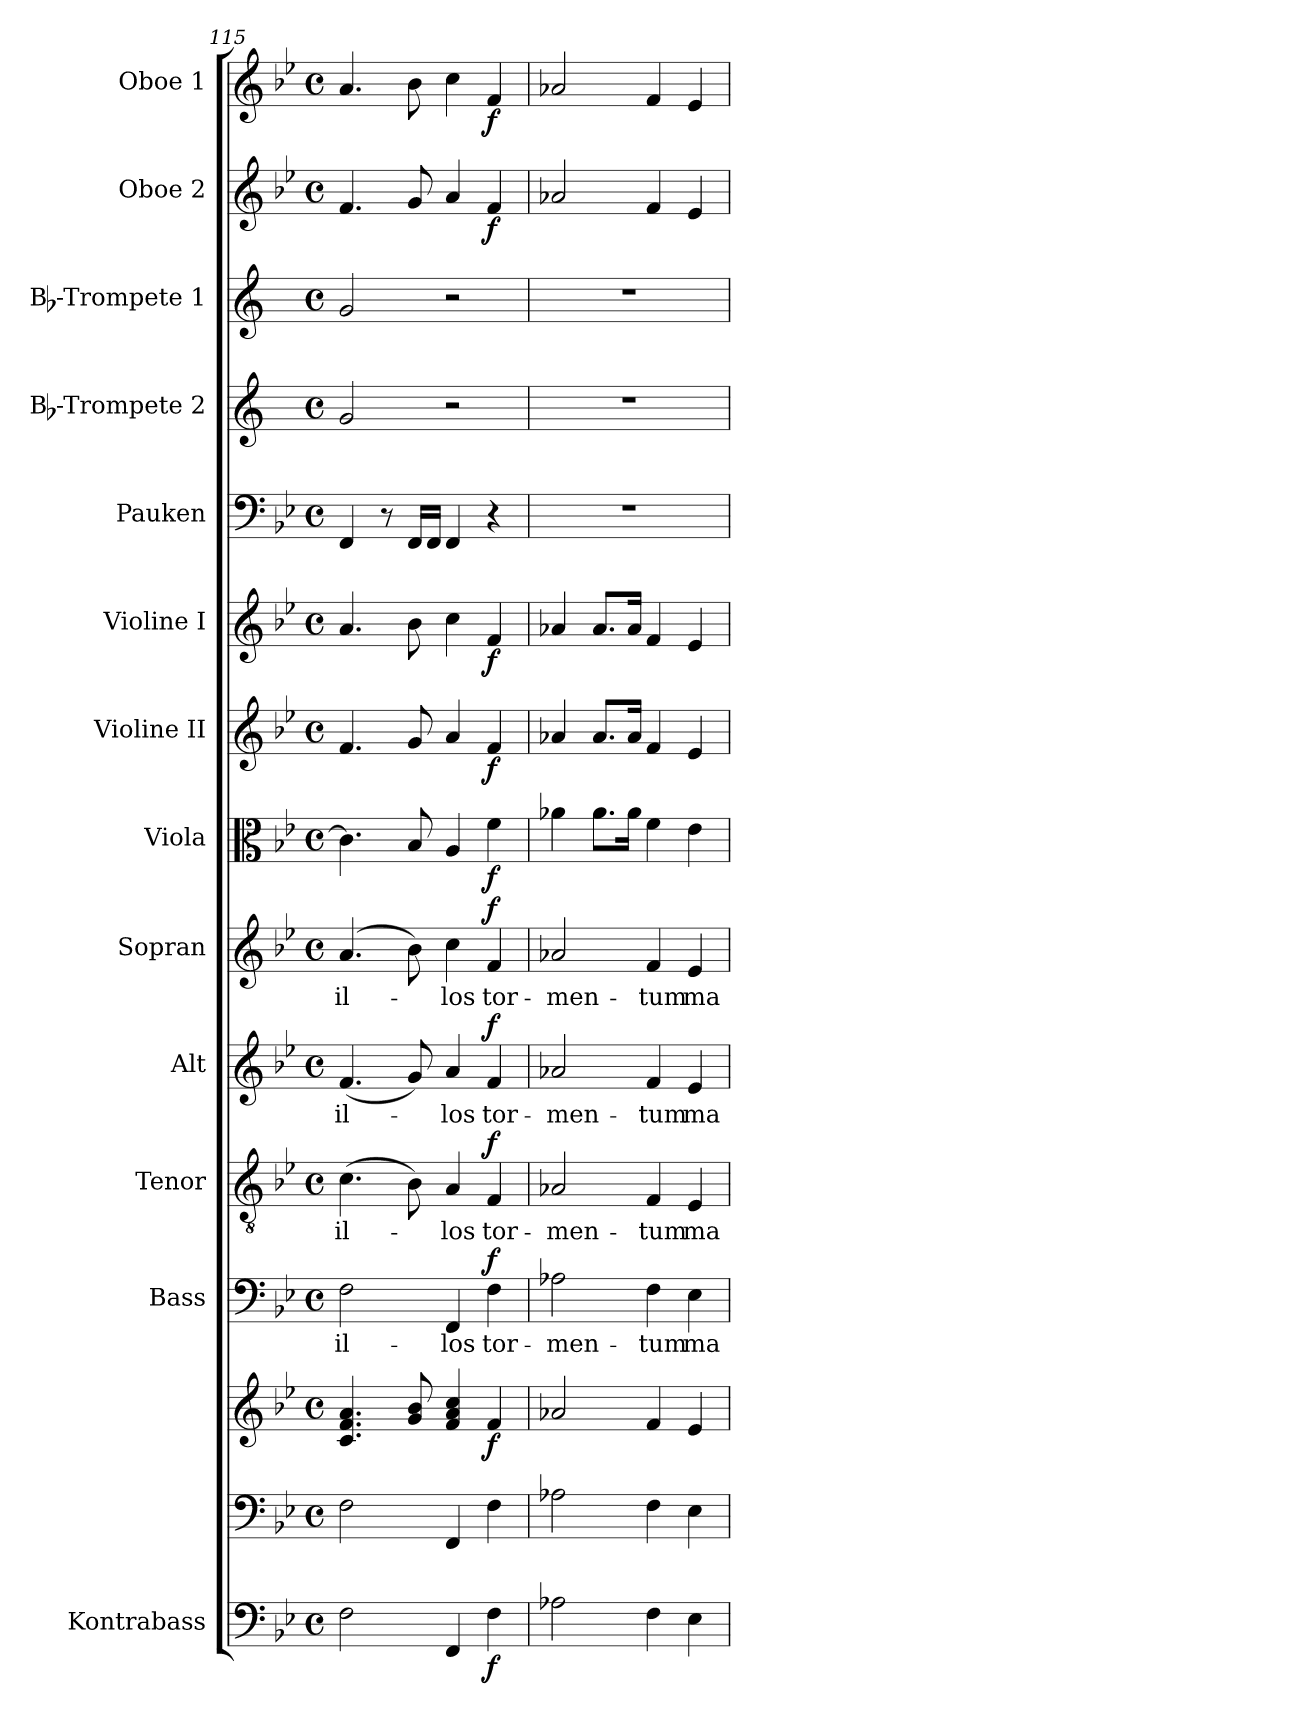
**kern	**dynam	**kern	**kern	**dynam	**kern	**text	**dynam	**kern	**text	**dynam	**kern	**text	**dynam	**kern	**text	**dynam	**kern	**dynam	**kern	**dynam	**kern	**dynam	**kern	**kern	**kern	**kern	**dynam	**kern	**dynam
*part14	*part14	*part13	*part13	*part13	*part12	*part12	*part12	*part11	*part11	*part11	*part10	*part10	*part10	*part9	*part9	*part9	*part8	*part8	*part7	*part7	*part6	*part6	*part5	*part4	*part3	*part2	*part2	*part1	*part1
*staff15	*staff15	*staff14	*staff13	*staff13/14	*staff12	*staff12	*staff12	*staff11	*staff11	*staff11	*staff10	*staff10	*staff10	*staff9	*staff9	*staff9	*staff8	*staff8	*staff7	*staff7	*staff6	*staff6	*staff5	*staff4	*staff3	*staff2	*staff2	*staff1	*staff1
*I"Kontrabass	*	*	*	*	*I"Bass	*	*	*I"Tenor	*	*	*I"Alt	*	*	*I"Sopran	*	*	*I"Viola	*	*I"Violine II	*	*I"Violine I	*	*I"Pauken	*I"Bb-Trompete 2	*I"Bb-Trompete 1	*I"Oboe 2	*	*I"Oboe 1	*
*I'Kb.	*	*	*	*	*I'B.	*	*	*I'T.	*	*	*I'A.	*	*	*I'S.	*	*	*I'Vla.	*	*I'Vl. II	*	*I'Vl. I	*	*I'Pk.	*I'Bb Trp. 2	*I'Bb Trp. 1	*I'Ob. 2	*	*I'Ob. 1	*
*clefF4	*	*clefF4	*clefG2	*	*clefF4	*	*	*clefGv2	*	*	*clefG2	*	*	*clefG2	*	*	*clefC3	*	*clefG2	*	*clefG2	*	*clefF4	*clefG2	*clefG2	*clefG2	*	*clefG2	*
*ITrd7c12	*	*	*	*	*	*	*	*	*	*	*	*	*	*	*	*	*	*	*	*	*	*	*	*ITrd1c2	*ITrd1c2	*	*	*	*
*k[b-e-]	*	*k[b-e-]	*k[b-e-]	*	*k[b-e-]	*	*	*k[b-e-]	*	*	*k[b-e-]	*	*	*k[b-e-]	*	*	*k[b-e-]	*	*k[b-e-]	*	*k[b-e-]	*	*k[b-e-]	*k[b-e-]	*k[b-e-]	*k[b-e-]	*	*k[b-e-]	*
*B-:	*	*B-:	*B-:	*	*B-:	*	*	*B-:	*	*	*B-:	*	*	*B-:	*	*	*B-:	*	*B-:	*	*B-:	*	*B-:	*B-:	*B-:	*B-:	*	*B-:	*
*M4/4	*	*M4/4	*M4/4	*	*M4/4	*	*	*M4/4	*	*	*M4/4	*	*	*M4/4	*	*	*M4/4	*	*M4/4	*	*M4/4	*	*M4/4	*M4/4	*M4/4	*M4/4	*	*M4/4	*
*met(c)	*	*met(c)	*met(c)	*	*met(c)	*	*	*met(c)	*	*	*met(c)	*	*	*met(c)	*	*	*met(c)	*	*met(c)	*	*met(c)	*	*met(c)	*met(c)	*met(c)	*met(c)	*	*met(c)	*
=115	=115	=115	=115	=115	=115	=115	=115	=115	=115	=115	=115	=115	=115	=115	=115	=115	=115	=115	=115	=115	=115	=115	=115	=115	=115	=115	=115	=115	=115
!	!	!	!	!	!	!LO:LY:b	!	!	!LO:LY:b	!	!	!LO:LY:b	!	!	!LO:LY:b	!	!	!	!	!	!	!	!	!	!	!	!	!	!
2FF\	.	2F\	4.c/ 4.f/ 4.a/	.	2F\	il-	.	(>4.c\	il-	.	(<4.f/	il-	.	(4.a/	il-	.	4.c\]	.	4.f/	.	4.a/	.	4FF/	2f/	2f/	4.f/	.	4.a/	.
.	.	.	.	.	.	.	.	.	.	.	.	.	.	.	.	.	.	.	.	.	.	.	8r	.	.	.	.	.	.
.	.	.	8g/ 8b-/	.	.	.	.	8B-\)	.	.	8g/)	.	.	8b-\)	.	.	8B-/	.	8g/	.	8b-\	.	16FF/LL	.	.	8g/	.	8b-\	.
.	.	.	.	.	.	.	.	.	.	.	.	.	.	.	.	.	.	.	.	.	.	.	16FF/JJ	.	.	.	.	.	.
!	!	!	!	!	!	!LO:LY:b	!	!	!LO:LY:b	!	!	!LO:LY:b	!	!	!LO:LY:b	!	!	!	!	!	!	!	!	!	!	!	!	!	!
4FFF/	.	4FF/	4f/ 4a/ 4cc/	.	4FF/	-los	.	4A/	-los	.	4a/	-los	.	4cc\	-los	.	4A/	.	4a/	.	4cc\	.	4FF/	2r	2r	4a/	.	4cc\	.
!	!LO:DY:b	!	!	!LO:DY:b	!	!LO:LY:b	!LO:DY:a	!	!LO:LY:b	!LO:DY:a	!	!LO:LY:b	!LO:DY:a	!	!LO:LY:b	!LO:DY:a	!	!LO:DY:b	!	!LO:DY:b	!	!LO:DY:b	!	!	!	!	!LO:DY:b	!	!LO:DY:b
4FF\	f	4F\	4f/	f	4F\	tor-	f	4F/	tor-	f	4f/	tor-	f	4f/	tor-	f	4f\	f	4f/	f	4f/	f	4r	.	.	4f/	f	4f/	f
=116	=116	=116	=116	=116	=116	=116	=116	=116	=116	=116	=116	=116	=116	=116	=116	=116	=116	=116	=116	=116	=116	=116	=116	=116	=116	=116	=116	=116	=116
!	!	!	!	!	!	!LO:LY:b	!	!	!LO:LY:b	!	!	!LO:LY:b	!	!	!LO:LY:b	!	!	!	!	!	!	!	!	!	!	!	!	!	!
2AA-X\	.	2A-X\	2a-X/	.	2A-X\	-men-	.	2A-X/	-men-	.	2a-X/	-men-	.	2a-X/	-men-	.	4a-X\	.	4a-X/	.	4a-X/	.	1r	1r	1r	2a-X/	.	2a-X/	.
.	.	.	.	.	.	.	.	.	.	.	.	.	.	.	.	.	8.a-\L	.	8.a-/L	.	8.a-/L	.	.	.	.	.	.	.	.
.	.	.	.	.	.	.	.	.	.	.	.	.	.	.	.	.	16a-\Jk	.	16a-/Jk	.	16a-/Jk	.	.	.	.	.	.	.	.
!	!	!	!	!	!	!LO:LY:b	!	!	!LO:LY:b	!	!	!LO:LY:b	!	!	!LO:LY:b	!	!	!	!	!	!	!	!	!	!	!	!	!	!
4FF\	.	4F\	4f/	.	4F\	-tum	.	4F/	-tum	.	4f/	-tum	.	4f/	-tum	.	4f\	.	4f/	.	4f/	.	.	.	.	4f/	.	4f/	.
!	!	!	!	!	!	!LO:LY:b	!	!	!LO:LY:b	!	!	!LO:LY:b	!	!	!LO:LY:b	!	!	!	!	!	!	!	!	!	!	!	!	!	!
4EE-\	.	4E-\	4e-/	.	4E-\	ma-	.	4E-/	ma-	.	4e-/	ma-	.	4e-/	ma-	.	4e-\	.	4e-/	.	4e-/	.	.	.	.	4e-/	.	4e-/	.
=	=	=	=	=	=	=	=	=	=	=	=	=	=	=	=	=	=	=	=	=	=	=	=	=	=	=	=	=	=
*-	*-	*-	*-	*-	*-	*-	*-	*-	*-	*-	*-	*-	*-	*-	*-	*-	*-	*-	*-	*-	*-	*-	*-	*-	*-	*-	*-	*-	*-
